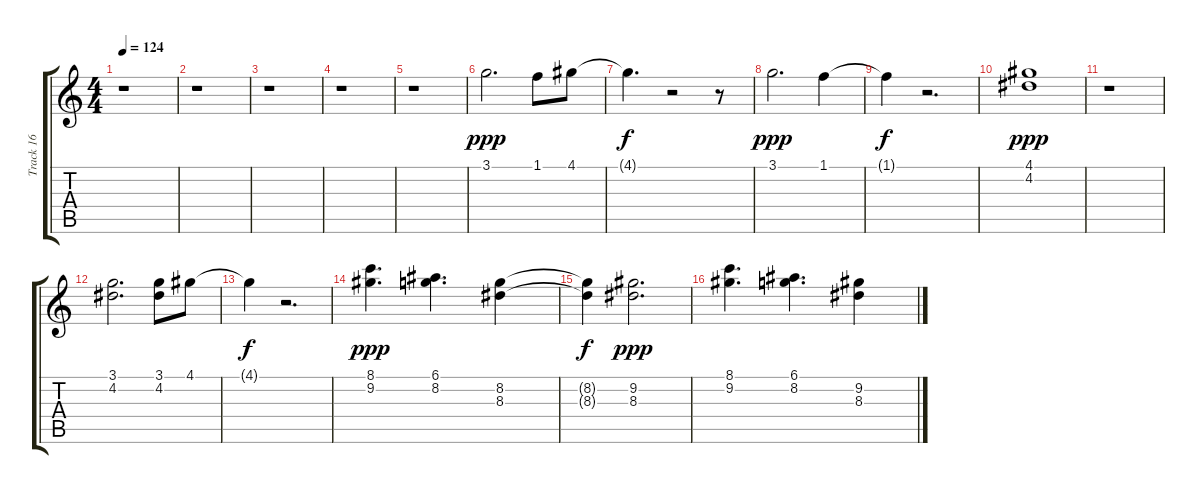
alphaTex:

\track ("Track 16" "Track 16") {instrument acousticguitarsteel}
\staff {score tabs}
\tuning (E4 B3 G3 D3 A2 E2) {hide}
\ts (4 4)
\tempo 124
\clef g2
\ks c
r.1{dy f} |
r.1 |
r.1 |
r.1 |
r.1 |
3.1.2{d dy ppp} 1.1.8 4.1.8 |
4.1{t}.4{d dy f} r.2 r.8 |
3.1.2{d dy ppp} 1.1.4 |
1.1{t}.4{dy f} r.2{d} |
(4.1 4.2).1{dy ppp} |
r.1 |
(3.1 4.2).2{d} (3.1 4.2).8 4.1.8 |
4.1{t}.4{dy f} r.2{d} |
(8.1 9.2).4{d dy ppp} (6.1 8.2).4{d} (8.2 8.3).4 |
(8.2{t} 8.3{t}).4{dy f} (9.2 8.3).2{d dy ppp} |
(8.1 9.2).4{d} (6.1 8.2).4{d} (9.2 8.3).4
